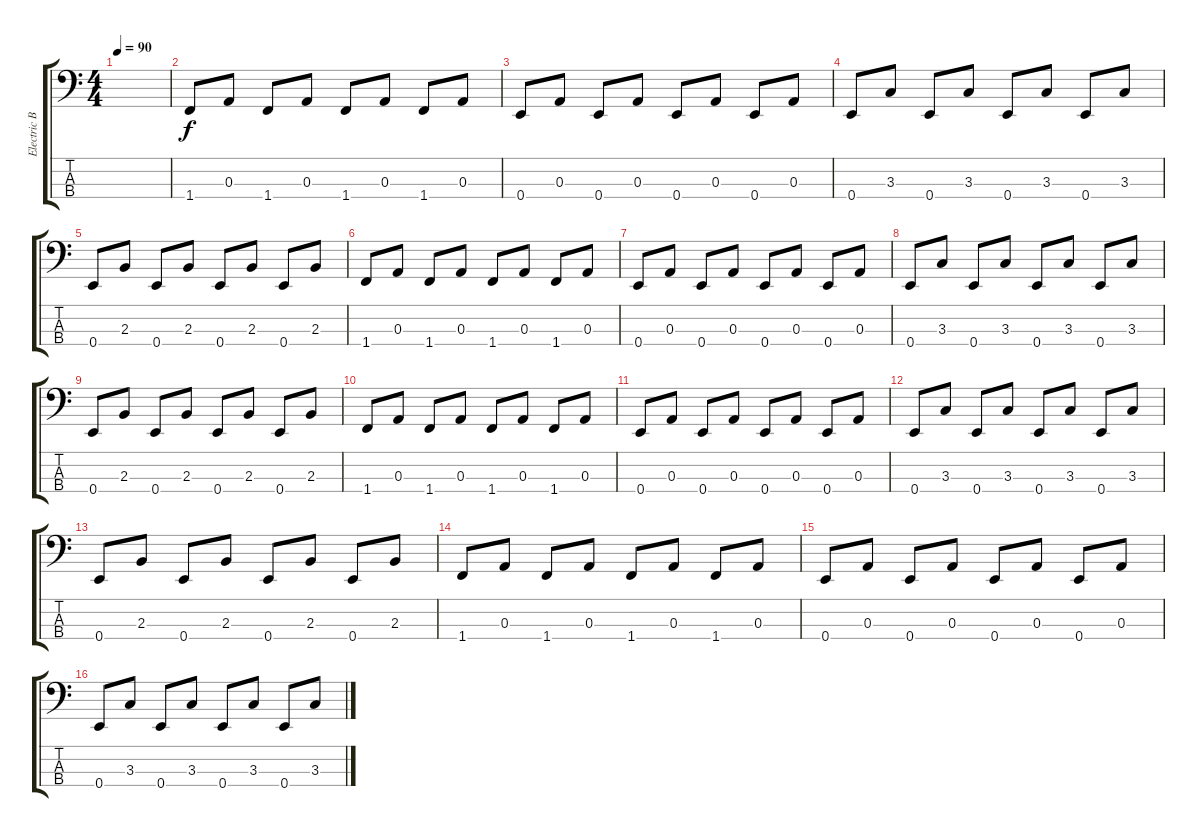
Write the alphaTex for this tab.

\track ("Electric Bass" "Electric B") {instrument electricbassfinger}
\staff {score tabs}
\tuning (G2 D2 A1 E1) {hide}
\ts (4 4)
\tempo 90
\clef f4
\ks c
|
1.4.8 0.3.8 1.4.8 0.3.8 1.4.8 0.3.8 1.4.8 0.3.8 |
0.4.8 0.3.8 0.4.8 0.3.8 0.4.8 0.3.8 0.4.8 0.3.8 |
0.4.8 3.3.8 0.4.8 3.3.8 0.4.8 3.3.8 0.4.8 3.3.8 |
0.4.8 2.3.8 0.4.8 2.3.8 0.4.8 2.3.8 0.4.8 2.3.8 |
1.4.8 0.3.8 1.4.8 0.3.8 1.4.8 0.3.8 1.4.8 0.3.8 |
0.4.8 0.3.8 0.4.8 0.3.8 0.4.8 0.3.8 0.4.8 0.3.8 |
0.4.8 3.3.8 0.4.8 3.3.8 0.4.8 3.3.8 0.4.8 3.3.8 |
0.4.8 2.3.8 0.4.8 2.3.8 0.4.8 2.3.8 0.4.8 2.3.8 |
1.4.8 0.3.8 1.4.8 0.3.8 1.4.8 0.3.8 1.4.8 0.3.8 |
0.4.8 0.3.8 0.4.8 0.3.8 0.4.8 0.3.8 0.4.8 0.3.8 |
0.4.8 3.3.8 0.4.8 3.3.8 0.4.8 3.3.8 0.4.8 3.3.8 |
0.4.8 2.3.8 0.4.8 2.3.8 0.4.8 2.3.8 0.4.8 2.3.8 |
1.4.8 0.3.8 1.4.8 0.3.8 1.4.8 0.3.8 1.4.8 0.3.8 |
0.4.8 0.3.8 0.4.8 0.3.8 0.4.8 0.3.8 0.4.8 0.3.8 |
0.4.8 3.3.8 0.4.8 3.3.8 0.4.8 3.3.8 0.4.8 3.3.8
